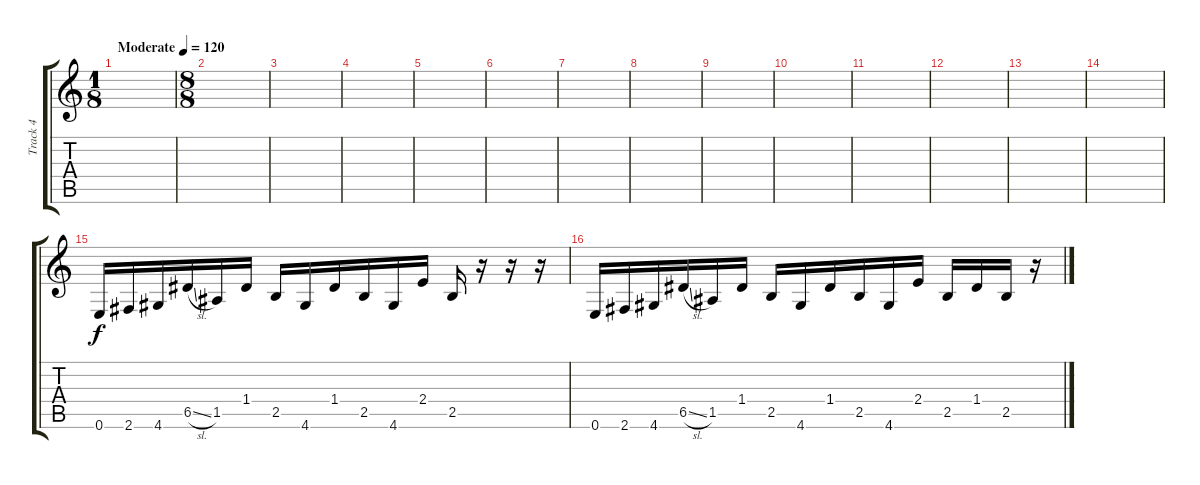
\track ("Track 4" "Track 4") {instrument overdrivenguitar}
\staff {score tabs}
\tuning (E4 B3 G3 D3 A2 E2) {hide}
\ts (1 8)
\tempo (120 "Moderate")
\clef g2
\ks c
|
\ts (8 8)
|
|
|
|
|
|
|
|
|
|
|
|
|
0.6.16 2.6.16 4.6.16 6.5{sl}.16 1.5.16 1.4.16 2.5.16 4.6.16 1.4.16 2.5.16 4.6.16 2.4.16 2.5.16 r.16 r.16 r.16 |
0.6.16 2.6.16 4.6.16 6.5{sl}.16 1.5.16 1.4.16 2.5.16 4.6.16 1.4.16 2.5.16 4.6.16 2.4.16 2.5.16 1.4.16 2.5.16 r.16
